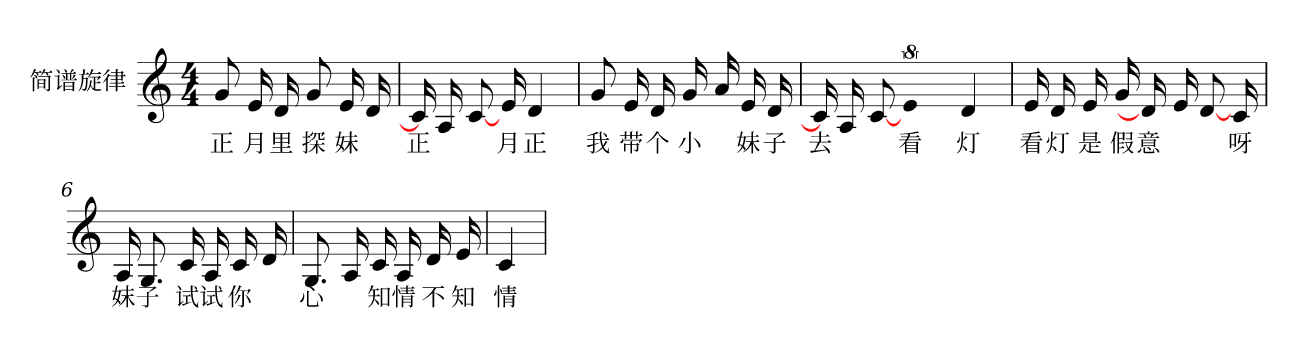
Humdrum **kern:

**kern	**text
*part1	*part1
*staff1	*staff1
*I"简谱旋律	*
*k[]	*
*M4/4	*
=1	=1
8g	正
16e	月
16d	里
8g	探
16e	妹
16d	.
=2	=2
16c]	正
16A	.
[8c	.
16e	月
4d	正
=3	=3
8g	我
16e	带
16d	个
16g	小
16a	.
16e	妹
16d	子
=4	=4
16c]	去
16A	.
[8c	.
!LO:N:vis=4	!
16%5e	看
4d	灯
=5	=5
16e	看
16d	灯
16e	是
16g	假
16d]	意
16e	.
[8d	.
16c	呀
=6	=6
16A	妺
8.G	子
16c	试
16A	试
16c	你
16d	.
=7	=7
8.G	心
16A	.
16c	知
16A	情
16d	不
16e	知
=8	=8
4c	情
=	=
*-	*-
